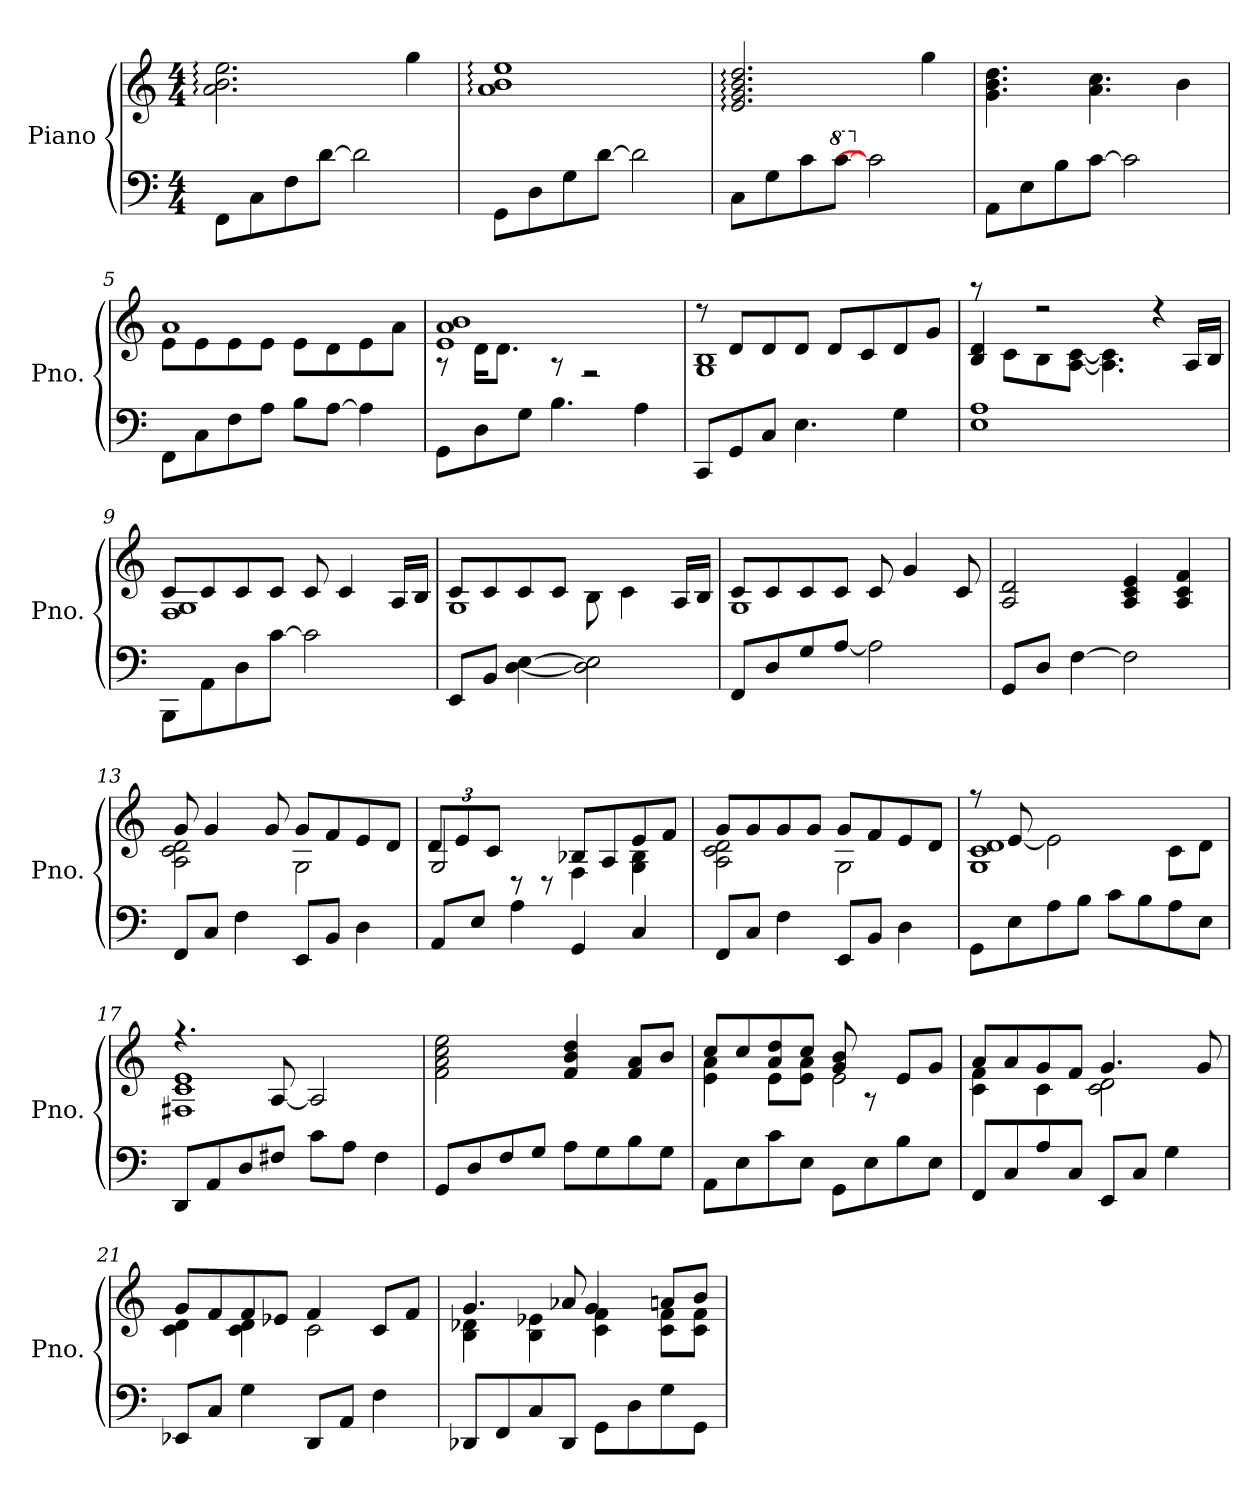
**kern	**kern
*part1	*part1
*staff2	*staff1
*I"Piano	*
*I'Pno.	*
*clefF4	*clefG2
*k[]	*k[]
*M4/4	*M4/4
*MM91	*MM91
=1	=1
8FF\L	2.a\: 2.b\: 2.ee\:
8C\	.
8F\	.
[8d\J	.
2d\]	.
.	4gg\
=2	=2
8GG\L	1a: 1b: 1ee:
8D\	.
8G\	.
[8d\J	.
2d\]	.
=3	=3
8C\L	2.e/: 2.g/: 2.b/: 2.dd/:
8G\	.
8c\	.
*8va	*
[8cc\J	.
*X8va	*
2c\]	.
.	4gg\
=4	=4
8AA\L	4.g\ 4.b\ 4.dd\
8E\	.
8B\	.
[8c\J	4.a\ 4.cc\
2c\]	.
.	4b\
=5	=5
*	*^
8FF\L	1a	8e\L
8C\	.	8e\
8F\	.	8e\
8A\J	.	8e\J
8B\L	.	8e\L
[8A\J	.	8d\
4A\]	.	8e\
.	.	8a\J
=6	=6	=6
8GG\L	1e 1a 1b	8r
8D\	.	16d\KL
.	.	8.d\J
8G\J	.	.
4.B\	.	8r
.	.	2r
4A\	.	.
!!LO:LB:g=z	!!
=7	=7	=7
8CC/L	1G 1B	8rdd
8GG/	.	8d/L
8C/J	.	8d/
4.E\	.	8d/J
.	.	8d/L
.	.	8c/
4G\	.	8d/
.	.	8g/J
=8	=8	=8
1E 1A	4B/ 4d/	8raa
.	.	8c\L
.	2r	8B\
.	.	[8A\ [8c\J
.	.	4.A\] 4.c\]
.	4r	.
.	.	16A/LL
.	.	16B/JJ
=9	=9	=9
8BBB\L	1F 1G	8c/L
8AA\	.	8c/
8D\	.	8c/
[8c\J	.	8c/J
2c\]	.	8c/
.	.	4c/
.	.	16A/LL
.	.	16B/JJ
=10	=10	=10
8EE/L	1G	8c/L
8BB/J	.	8c/
[4D\ [4E\	.	8c/
.	.	8c/J
2D\] 2E\]	.	8B\
.	.	4c\
.	.	16A/LL
.	.	16B/JJ
!!LO:LB:g=z	!!
=11	=11	=11
8FF/L	1G	8c/L
8D/	.	8c/
8G/	.	8c/
[8A/J	.	8c/J
2A\]	.	8c/
.	.	4g/
.	.	8c/
*	*v	*v
=12	=12
8GG/L	2A/ 2d/
8D/J	.
[4F\	.
2F\]	4A/ 4c/ 4e/
.	4A/ 4c/ 4f/
=13	=13
*	*^
8FF/L	2A\ 2c\ 2d\	8g/
8C/J	.	4g/
4F\	.	.
.	.	8g/
8EE/L	2G\	8g/L
8BB/J	.	8f/
4D\	.	8e/
.	.	8d/J
=14	=14	=14
*	*	*Xbrackettup
8AA/L	2G/	12d/L
.	.	12e/
8E/J	.	.
.	.	12c/J
4A\	.	8r
.	.	8r
4GG/	4F\	8B-X/L
.	.	8A/
4C/	4G\ 4B-\	8e/
.	.	8f/J
=15	=15	=15
8FF/L	2A\ 2c\ 2d\	8g/L
8C/J	.	8g/
4F\	.	8g/
.	.	8g/J
8EE/L	2G\	8g/L
8BB/J	.	8f/
4D\	.	8e/
.	.	8d/J
!!LO:LB:g=z	!!
=16	=16	=16
8GG\L	1G 1c 1d	8rff
8E\	.	[8e/
8A\	.	2e\]
8B\J	.	.
8c\L	.	.
8B\	.	.
8A\	.	8c\L
8E\J	.	8d\J
=17	=17	=17
8DD/L	1F#X 1c 1e	4.rff
8AA/	.	.
8D/	.	.
8F#X/J	.	[8A/
8c\L	.	2A/]
8A\J	.	.
4F#\	.	.
*	*v	*v
=18	=18
8GG/L	2f\ 2a\ 2cc\ 2ee\
8D/	.
8F/	.
8G/J	.
8A\L	4f/ 4b/ 4dd/
8G\	.
8B\	8f/ 8a/L
8G\J	8b/J
=19	=19
*	*^
8AA\L	4e\ 4a\	8cc/L
8E\	.	8cc/
8c\	8e\L	8a/ 8dd/
8E\J	8e\ 8a\J	8cc/J
8GG\L	2e\	8g/ 8b/
8E\	.	8r
8B\	.	8e/L
8E\J	.	8g/J
=20	=20	=20
8FF/L	4c\ 4f\	8a/L
8C/	.	8a/
8A/	4c\	8g/
8C/J	.	8f/J
8EE/L	2c\ 2d\	4.g/
8C/J	.	.
4G\	.	.
.	.	8g/
!!LO:LB:g=z	!!
=21	=21	=21
8EE-X/L	4c\ 4d\	8g/L
8C/J	.	8f/
4G\	4c\ 4d\	8f/
.	.	8e-X/J
8DD/L	2c\	4f/
8AA/J	.	.
4F\	.	8c/L
.	.	8f/J
=22	=22	=22
8DD-X/L	4B\ 4d-X\	4.g/
8FF/	.	.
8C/	4B\ 4e-X\	.
8DD-/J	.	8a-X/
8GG\L	4c\ 4f\	4g/
8D\	.	.
8G\	8c\ 8f\L	8an/L
8GG\J	8c\ 8f\J	8b/J
*	*v	*v
=	=
*-	*-
